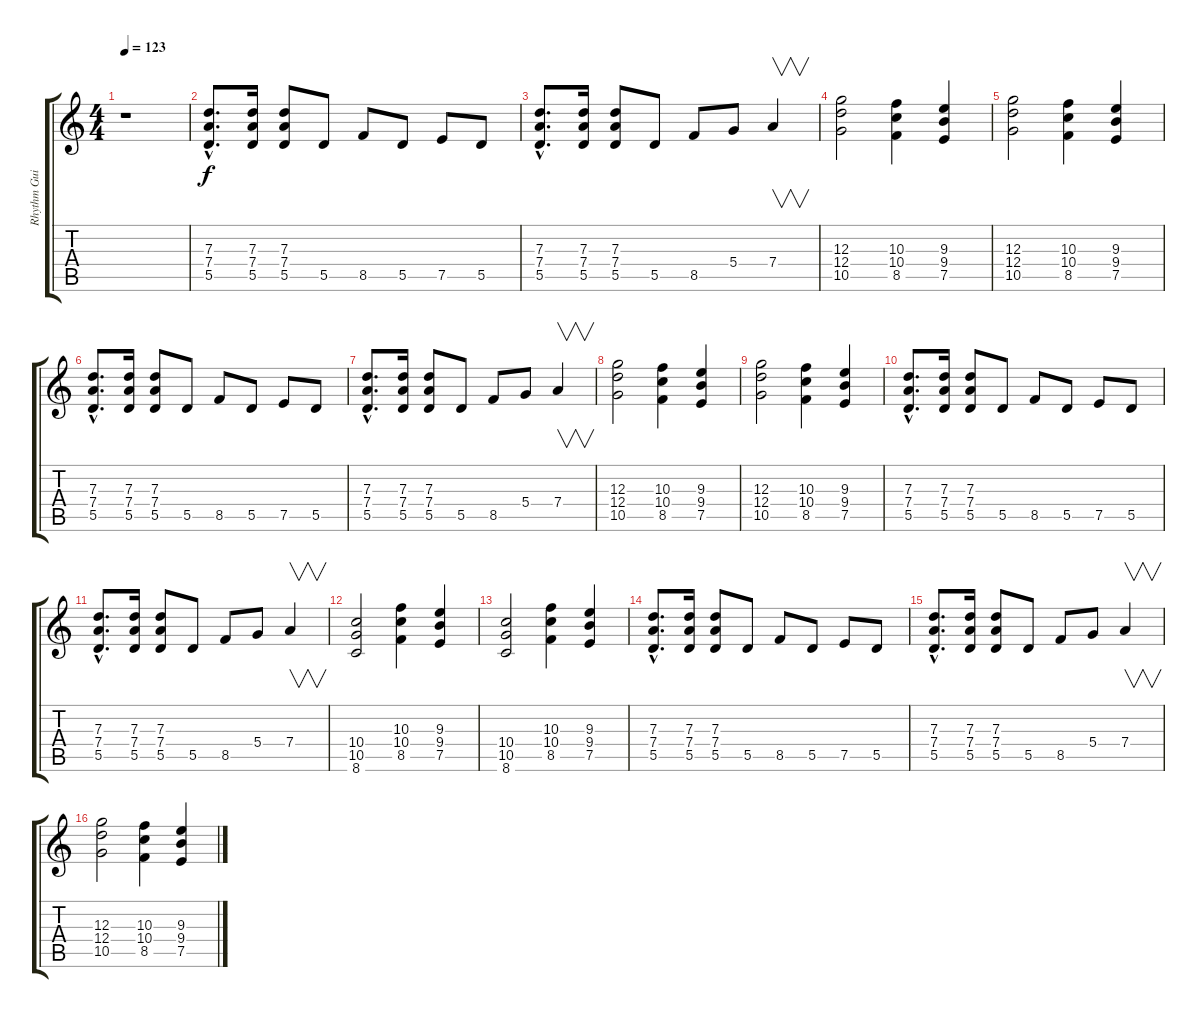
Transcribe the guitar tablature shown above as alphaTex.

\track ("Rhythm Guitar II" "Rhythm Gui") {instrument overdrivenguitar}
\staff {score tabs}
\tuning (E4 B3 G3 D3 A2 E2) {hide}
\ts (4 4)
\tempo 123
\clef g2
\ks c
r.1{dy f instrument overdrivenguitar} |
(7.3{hac} 7.4{hac} 5.5{hac}).8{d} (7.3 7.4 5.5).16 (7.3 7.4 5.5).8 5.5.8 8.5.8 5.5.8 7.5.8 5.5.8 |
(7.3{hac} 7.4{hac} 5.5{hac}).8{d} (7.3 7.4 5.5).16 (7.3 7.4 5.5).8 5.5.8 8.5.8 5.4.8 7.4.4{v} |
(12.3 12.4 10.5).2 (10.3 10.4 8.5).4 (9.3 9.4 7.5).4 |
(12.3 12.4 10.5).2 (10.3 10.4 8.5).4 (9.3 9.4 7.5).4 |
(7.3{hac} 7.4{hac} 5.5{hac}).8{d} (7.3 7.4 5.5).16 (7.3 7.4 5.5).8 5.5.8 8.5.8 5.5.8 7.5.8 5.5.8 |
(7.3{hac} 7.4{hac} 5.5{hac}).8{d} (7.3 7.4 5.5).16 (7.3 7.4 5.5).8 5.5.8 8.5.8 5.4.8 7.4.4{v} |
(12.3 12.4 10.5).2 (10.3 10.4 8.5).4 (9.3 9.4 7.5).4 |
(12.3 12.4 10.5).2 (10.3 10.4 8.5).4 (9.3 9.4 7.5).4 |
(7.3{hac} 7.4{hac} 5.5{hac}).8{d} (7.3 7.4 5.5).16 (7.3 7.4 5.5).8 5.5.8 8.5.8 5.5.8 7.5.8 5.5.8 |
(7.3{hac} 7.4{hac} 5.5{hac}).8{d} (7.3 7.4 5.5).16 (7.3 7.4 5.5).8 5.5.8 8.5.8 5.4.8 7.4.4{v} |
(10.4 10.5 8.6).2 (10.3 10.4 8.5).4 (9.3 9.4 7.5).4 |
(10.4 10.5 8.6).2 (10.3 10.4 8.5).4 (9.3 9.4 7.5).4 |
(7.3{hac} 7.4{hac} 5.5{hac}).8{d} (7.3 7.4 5.5).16 (7.3 7.4 5.5).8 5.5.8 8.5.8 5.5.8 7.5.8 5.5.8 |
(7.3{hac} 7.4{hac} 5.5{hac}).8{d} (7.3 7.4 5.5).16 (7.3 7.4 5.5).8 5.5.8 8.5.8 5.4.8 7.4.4{v} |
(12.3 12.4 10.5).2 (10.3 10.4 8.5).4 (9.3 9.4 7.5).4
